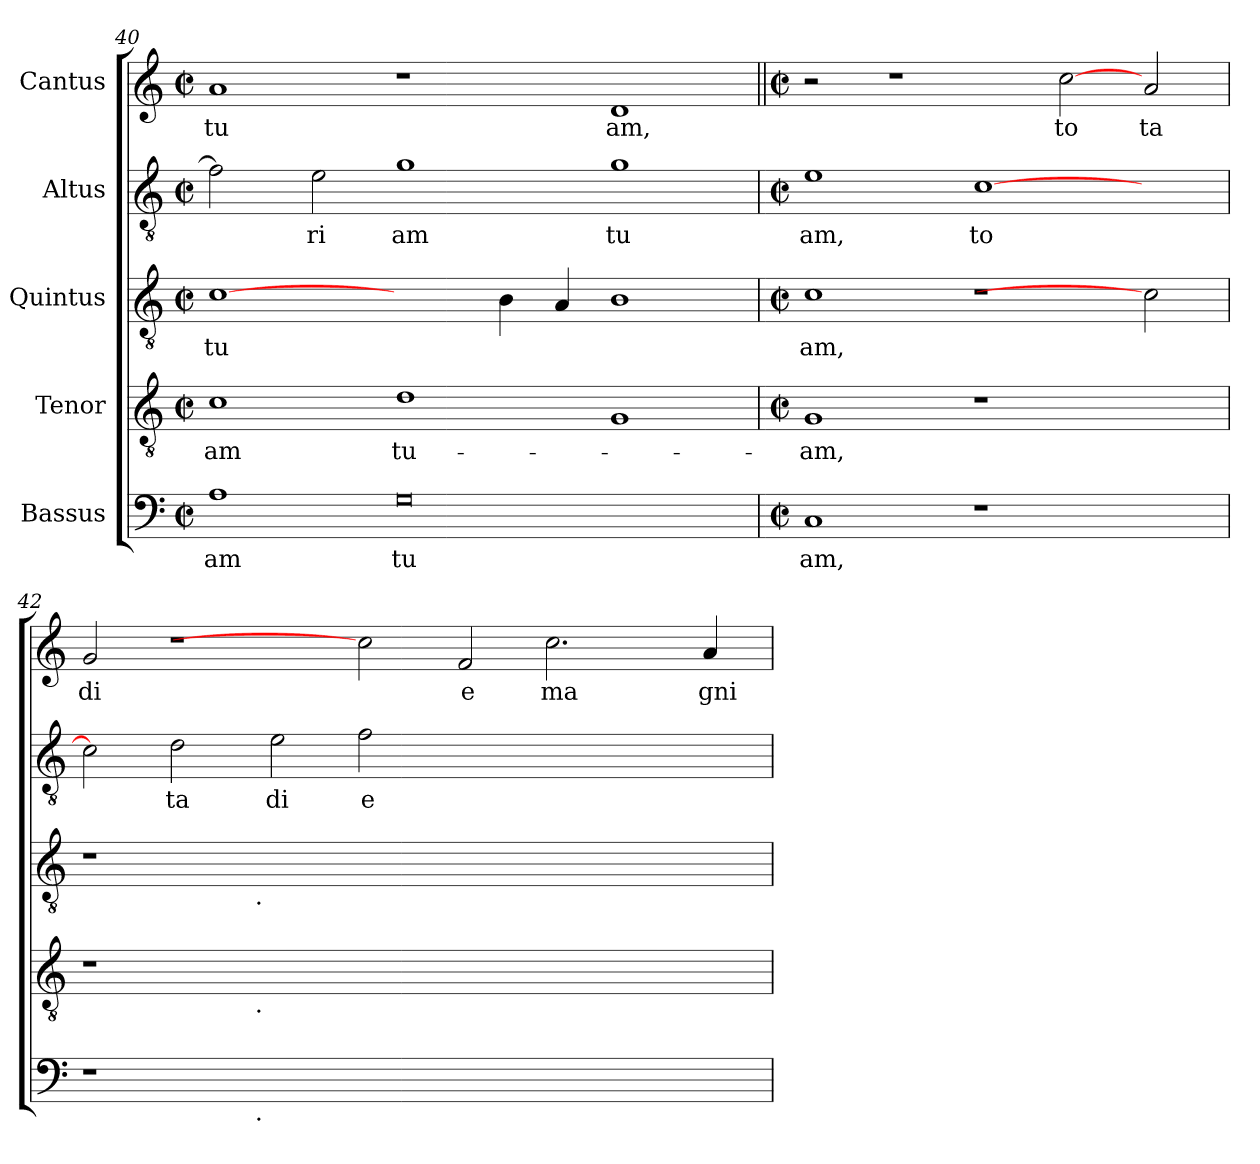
**kern	**text	**kern	**text	**kern	**text	**kern	**text	**kern	**text
*part5	*part5	*part4	*part4	*part3	*part3	*part2	*part2	*part1	*part1
*staff5	*staff5	*staff4	*staff4	*staff3	*staff3	*staff2	*staff2	*staff1	*staff1
*I"Bassus	*	*I"Tenor	*	*I"Quintus	*	*I"Altus	*	*I"Cantus	*
!!LO:PB:g=z
*clefF4	*	*clefGv2	*	*clefGv2	*	*clefGv2	*	*clefG2	*
*M2/2	*	*M2/2	*	*M2/2	*	*M2/2	*	*M2/2	*
*met(c|)	*	*met(c|)	*	*met(c|)	*	*met(c|)	*	*met(c|)	*
=40	=40	=40	=40	=40	=40	=40	=40	=40	=40
!	!LO:LY:b:cj	!	!LO:LY:b:cj	!	!LO:LY:b:cj	!	!	!	!LO:LY:b:cj
*	*	*	*	*	*	*^	*	*	*
1A	am	1c	-am	[1c	tu	2f\]	16ryy	.	1a	tu
.	.	.	.	.	.	.	1ryy	.	.	.
!	!	!	!	!	!	!	!	!LO:LY:b:cj	!	!
.	.	.	.	.	.	2e\	.	ri	.	.
!	!LO:LY:b:cj	!	!LO:LY:b:cj	!	!	!	!	!LO:LY:b:cj	!	!
0G	tu	1d	tu-	2ryy	.	1g	.	am	1r	.
.	.	.	.	.	.	.	1ryy	.	.	.
.	.	.	.	4B\	.	.	.	.	.	.
.	.	.	.	4A/	.	.	.	.	.	.
!	!	!	!	!	!	!	!	!LO:LY:b:cj	!	!LO:LY:b:cj
.	.	1G	.	1B	.	1g	.	tu	1d	am,
.	.	.	.	.	.	.	2...ryy	.	.	.
*	*	*	*	*	*	*v	*v	*	*	*
=41	=41||	=41	=41||	=41	=41||	=41	=41||	=41||	=41||
*M2/2	*	*M2/2	*	*M2/2	*	*M2/2	*	*M2/2	*
*met(c|)	*	*met(c|)	*	*met(c|)	*	*met(c|)	*	*met(c|)	*
*	*	*	*	*	*	*^	*	*	*
!	!LO:LY:b:cj	!	!LO:LY:b:cj	!	!LO:LY:b:cj	!	!	!LO:LY:b:cj	!	!
*	*	*	*	*	*	*v	*v	*	*	*
1C	am,	1G	-am,	1c	am,	1e	am,	2r	.
.	.	.	.	.	.	.	.	1r	.
!	!	!	!	!	!	!	!LO:LY:b:cj	!	!
1r	.	1r	.	1r	.	[>1c	to	.	.
!	!	!	!	!	!	!	!	!	!LO:LY:b:cj
.	.	.	.	.	.	.	.	[2cc	to
!	!	!	!	!	!	!	!	!	!LO:LY:b:cj
2ryy	.	2ryy	.	2c]	.	2ryy	.	2a/	ta
=42	=42	=42	=42	=42	=42	=42	=42	=42	=42
!	!	!	!	!	!	!	!	!	!LO:LY:b:cj
*^	*	*^	*	*^	*	*	*	*	*
1r	2ryy	.	1r	2ryy	.	1r	2ryy	.	2c\]	.	2g/	di
!	!	!	!	!	!	!	!	!	!	!LO:LY:b:cj	!	!
.	4...ryy	.	.	4...ryy	.	.	4...ryy	.	2d\	ta	1r	.
!	!	!	!	!	!	!	!LO:TX:b:t=.	!	!	!	!	!
!	!	!	!	!LO:TX:b:t=.	!	!	!	!	!	!	!	!
!	!LO:TX:b:t=.	!	!	!	!	!	!	!	!	!	!	!
.	1ryy	.	.	1ryy	.	.	1ryy	.	.	.	.	.
!	!	!	!	!	!	!	!	!	!	!LO:LY:b:cj	!	!
0ryy	.	.	0ryy	.	.	0ryy	.	.	2e\	di	.	.
!	!	!	!	!	!	!	!	!	!	!LO:LY:b:cj	!	!
.	.	.	.	.	.	.	.	.	2f\	e	2cc]	.
.	1ryy	.	.	1ryy	.	.	1ryy	.	.	.	.	.
!	!	!	!	!	!	!	!	!	!	!	!	!LO:LY:b:cj
.	.	.	.	.	.	.	.	.	1.ryy	.	2f/	e
!	!	!	!	!	!	!	!	!	!	!	!	!LO:LY:b:cj
.	.	.	.	.	.	.	.	.	.	.	2.cc\	ma
.	2ryy	.	.	2ryy	.	.	2ryy	.	.	.	.	.
2ryy	.	.	2ryy	.	.	2ryy	.	.	.	.	.	.
!	!	!	!	!	!	!	!	!	!	!	!	!LO:LY:b:cj
.	.	.	.	.	.	.	.	.	.	.	4a/	gni
.	32ryy	.	.	32ryy	.	.	32ryy	.	.	.	.	.
*v	*v	*	*	*	*	*v	*v	*	*	*	*	*
*	*	*v	*v	*	*	*	*	*	*	*
=	=	=	=	=	=	=	=	=	=
*-	*-	*-	*-	*-	*-	*-	*-	*-	*-
